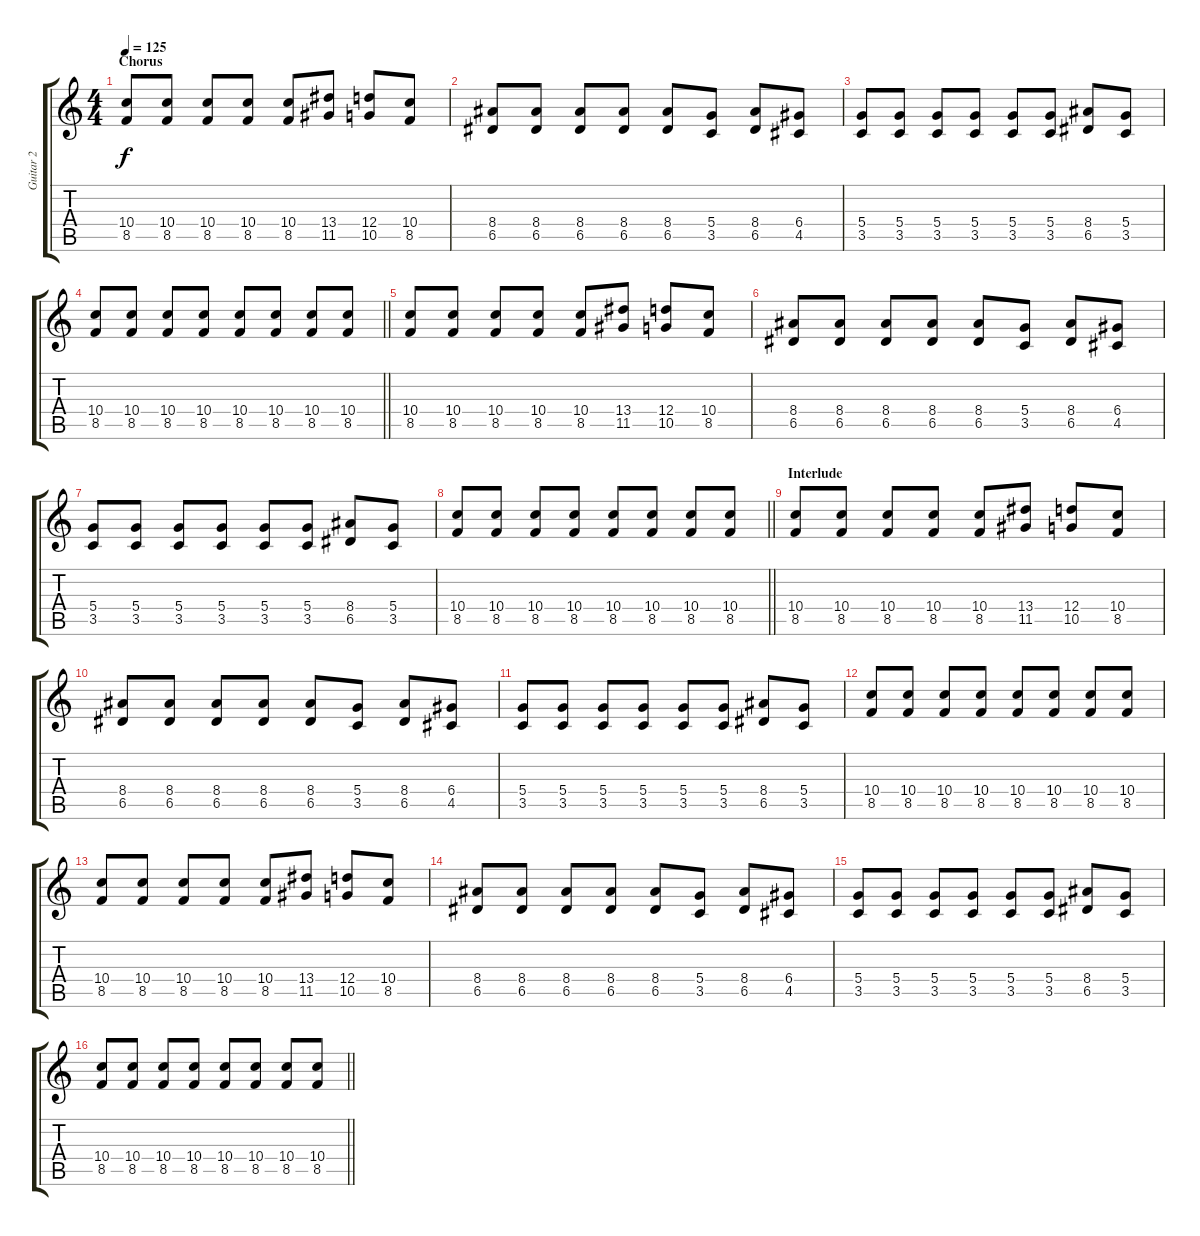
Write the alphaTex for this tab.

\track ("Guitar 2" "Guitar 2") {instrument overdrivenguitar}
\staff {score tabs}
\tuning (E4 B3 G3 D3 A2 E2) {hide}
\ts (4 4)
\section ("" "Chorus")
\tempo 125
\clef g2
\ks c
(10.4 8.5).8{dy f} (10.4 8.5).8 (10.4 8.5).8 (10.4 8.5).8 (10.4 8.5).8 (13.4 11.5).8 (12.4 10.5).8 (10.4 8.5).8 |
(8.4 6.5).8 (8.4 6.5).8 (8.4 6.5).8 (8.4 6.5).8 (8.4 6.5).8 (5.4 3.5).8 (8.4 6.5).8 (6.4 4.5).8 |
(5.4 3.5).8 (5.4 3.5).8 (5.4 3.5).8 (5.4 3.5).8 (5.4 3.5).8 (5.4 3.5).8 (8.4 6.5).8 (5.4 3.5).8 |
\barLineRight lightlight
(10.4 8.5).8 (10.4 8.5).8 (10.4 8.5).8 (10.4 8.5).8 (10.4 8.5).8 (10.4 8.5).8 (10.4 8.5).8 (10.4 8.5).8 |
(10.4 8.5).8 (10.4 8.5).8 (10.4 8.5).8 (10.4 8.5).8 (10.4 8.5).8 (13.4 11.5).8 (12.4 10.5).8 (10.4 8.5).8 |
(8.4 6.5).8 (8.4 6.5).8 (8.4 6.5).8 (8.4 6.5).8 (8.4 6.5).8 (5.4 3.5).8 (8.4 6.5).8 (6.4 4.5).8 |
(5.4 3.5).8 (5.4 3.5).8 (5.4 3.5).8 (5.4 3.5).8 (5.4 3.5).8 (5.4 3.5).8 (8.4 6.5).8 (5.4 3.5).8 |
\barLineRight lightlight
(10.4 8.5).8 (10.4 8.5).8 (10.4 8.5).8 (10.4 8.5).8 (10.4 8.5).8 (10.4 8.5).8 (10.4 8.5).8 (10.4 8.5).8 |
\section ("" "Interlude")
(10.4 8.5).8 (10.4 8.5).8 (10.4 8.5).8 (10.4 8.5).8 (10.4 8.5).8 (13.4 11.5).8 (12.4 10.5).8 (10.4 8.5).8 |
(8.4 6.5).8 (8.4 6.5).8 (8.4 6.5).8 (8.4 6.5).8 (8.4 6.5).8 (5.4 3.5).8 (8.4 6.5).8 (6.4 4.5).8 |
(5.4 3.5).8 (5.4 3.5).8 (5.4 3.5).8 (5.4 3.5).8 (5.4 3.5).8 (5.4 3.5).8 (8.4 6.5).8 (5.4 3.5).8 |
(10.4 8.5).8 (10.4 8.5).8 (10.4 8.5).8 (10.4 8.5).8 (10.4 8.5).8 (10.4 8.5).8 (10.4 8.5).8 (10.4 8.5).8 |
(10.4 8.5).8 (10.4 8.5).8 (10.4 8.5).8 (10.4 8.5).8 (10.4 8.5).8 (13.4 11.5).8 (12.4 10.5).8 (10.4 8.5).8 |
(8.4 6.5).8 (8.4 6.5).8 (8.4 6.5).8 (8.4 6.5).8 (8.4 6.5).8 (5.4 3.5).8 (8.4 6.5).8 (6.4 4.5).8 |
(5.4 3.5).8 (5.4 3.5).8 (5.4 3.5).8 (5.4 3.5).8 (5.4 3.5).8 (5.4 3.5).8 (8.4 6.5).8 (5.4 3.5).8 |
\barLineRight lightlight
(10.4 8.5).8 (10.4 8.5).8 (10.4 8.5).8 (10.4 8.5).8 (10.4 8.5).8 (10.4 8.5).8 (10.4 8.5).8 (10.4 8.5).8
